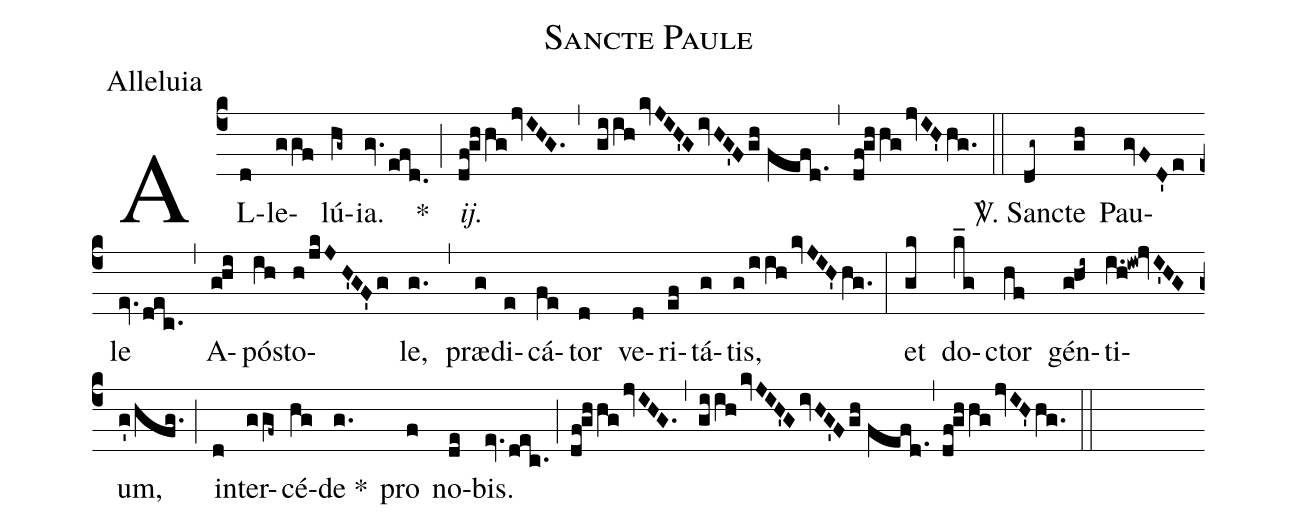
name:Sancte Paule;
office-part:Alleluia;
%%
(c4) AL(d)le(ggf)lú(hg~)ia.(gv.efd.) *(;) <i>ij.</i>(df!ghhgjvIHG.,giihkvJIH'GivHG'Fgh//fefd.) (,) (df!ghhgjvIH'hg.) (::)

<sp>V/</sp>. San(dg~)cte(gh) Pau(gvFD'e)le(ev.dec.) (,) A(g!hi)pó(ih)sto(h/jkJH'GF'g)le,(g.) (,) præ(g)di(e)cá(fe)tor(d) ve(d)ri(ef)tá(g)tis,(g/iihkvJIH'hg.) (:)
et(gk) do(k_g)ctor(hf) gén(g!hi~)ti(i.h!iw!jvI'HG)um,(g'/hfg.) (;) in(d)ter(ggf~)cé(hg)de *(g.) pro(f) no(de)bis.(ev.dec.;df!ghhgjvIHG.,giihkvJIH'GivHG'Fgh//fefd.,df!ghhgjvIH'hg.) (::)
